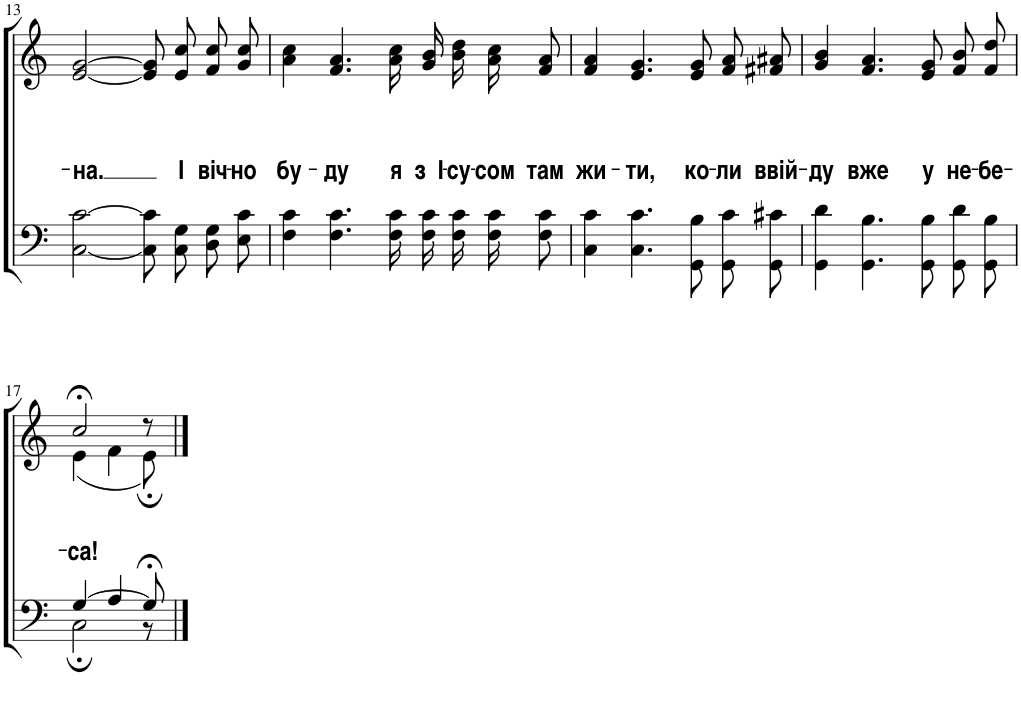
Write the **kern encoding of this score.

**kern	**kern	**text	**text	**text
*part2	*part1	*part1	*part1	*part1
*staff2	*staff1	*staff1	*staff1	*staff1
*I"Бас	*I"Сопрано	*	*	*
!!LO:PB:g=z
*clefF4	*clefG2	*	*	*
*k[]	*k[]	*	*	*
*M4/4	*M4/4	*	*	*
=13	=13	=13	=13	=13
!	!	!	!	!LO:LY:b
[2C\ [2c\	[2e/ [2g/	.	.	-на.
8C]\ 8c]\L	8e]/ 8g]/L	.	.	.
!	!	!	!	!LO:LY:b
8C\ 8G\J	8e/ 8cc/J	.	.	І
!	!	!	!	!LO:LY:b
8D\ 8G\L	8f/ 8cc/L	.	.	віч-
!	!	!	!	!LO:LY:b
8E\ 8c\J	8g/ 8cc/J	.	.	-но
=14	=14	=14	=14	=14
!	!	!	!	!LO:LY:b
4F\ 4c\	4a\ 4cc\	.	.	бу-
!	!	!	!	!LO:LY:b
4.F\ 4.c\	4.f/ 4.a/	.	.	-ду
!	!	!	!	!LO:LY:b
16F\ 16c\LL	16a/ 16cc/LL	.	.	я
!	!	!	!	!LO:LY:b
16F\ 16c\JJ	16g/ 16b/JJ	.	.	з І-
!	!	!	!	!LO:LY:b
16F\ 16c\LL	16b/ 16dd/LL	.	.	-су-
!	!	!	!	!LO:LY:b
16F\ 16c\J	16a/ 16cc/J	.	.	-сом
!	!	!	!	!LO:LY:b
8F\ 8c\J	8f/ 8a/J	.	.	там
=15	=15	=15	=15	=15
!	!	!	!	!LO:LY:b
4C\ 4c\	4f/ 4a/	.	.	жи-
!	!	!	!	!LO:LY:b
4.C\ 4.c\	4.e/ 4.g/	.	.	-ти,
!	!	!	!	!LO:LY:b
8GG\ 8B\	8e/ 8g/	.	.	ко-
!	!	!	!	!LO:LY:b
8GG\ 8c\L	8f/ 8a/L	.	.	-ли
!	!	!	!	!LO:LY:b
8GG\ 8c#X\J	8f#X/ 8a#X/J	.	.	ввій-
=16	=16	=16	=16	=16
!	!	!	!	!LO:LY:b
4GG\ 4d\	4g/ 4b/	.	.	-ду
!	!	!	!	!LO:LY:b
4.GG\ 4.B\	4.f/ 4.a/	.	.	вже
!	!	!	!	!LO:LY:b
8GG\ 8B\	8e/ 8g/	.	.	у
!	!	!	!	!LO:LY:b
8GG\ 8d\L	8f/ 8b/L	.	.	не-
!	!	!	!	!LO:LY:b
8GG\ 8B\J	8f/ 8dd/J	.	.	-бе-
!!LO:LB:g=z
=17	=17	=17	=17	=17
*^	*	*	*	*
!	!	!	!	!	!LO:LY:b
*	*	*^	*	*	*
[4G/	2C;\	2cc;</	(4e\	.	.	-са!
4A/	.	.	4f\	.	.	.
8G;</]	8r	8r	8e;\)	.	.	.
*v	*v	*	*	*	*	*
*	*v	*v	*	*	*
==	==	==	==	==
*-	*-	*-	*-	*-
